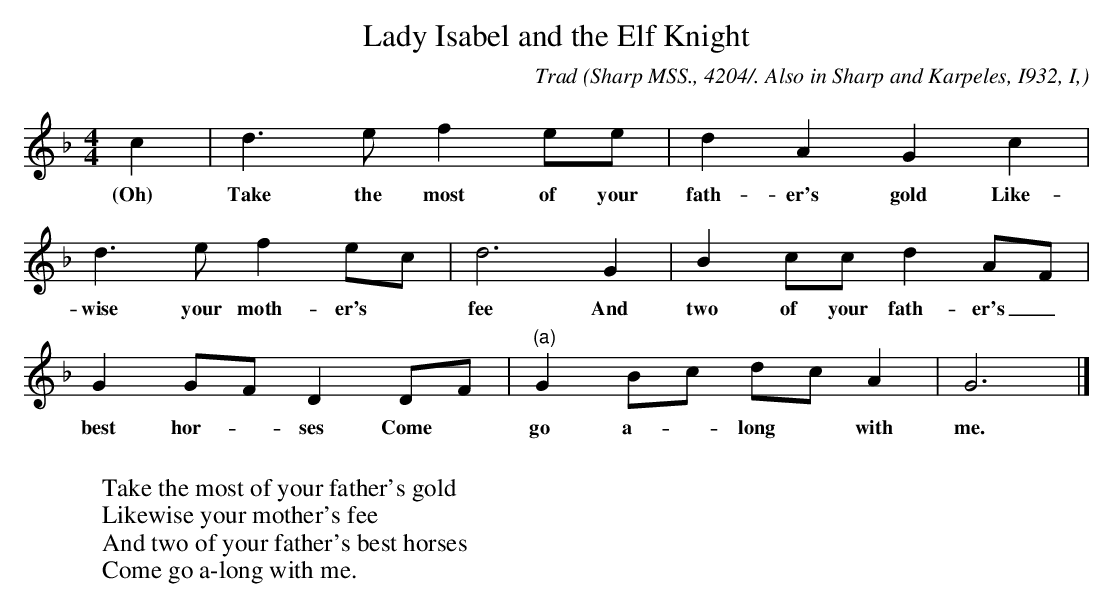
X:1
T:Lady Isabel and the Elf Knight
C:Trad
O:Sharp MSS., 4204/. Also in Sharp and Karpeles, I932, I,
O:p. I2(H). Sung by Mrs. Laurel Wheeler, Buena Vista, Va., May 2, I9I8.
M:4/4
L:1/8
K:Dm
c2 | d3 e f2 ee | d2 A2 G2 c2 |
w:(Oh) Take the most of your fath-er's gold Like-
d3 e f2 ec | d6 G2 | B2 cc d2 AF |
w:wise your moth-er's* fee And two of your fath-er's_
G2 GF D2 DF | "(a)"G2 Bc dc A2 | G6 |]
w:best hor-*ses Come* go a-*long* with me.
W:
W:Take the most of your father's gold
W:Likewise your mother's fee
W:And two of your father's best horses
W:Come go a-long with me.
